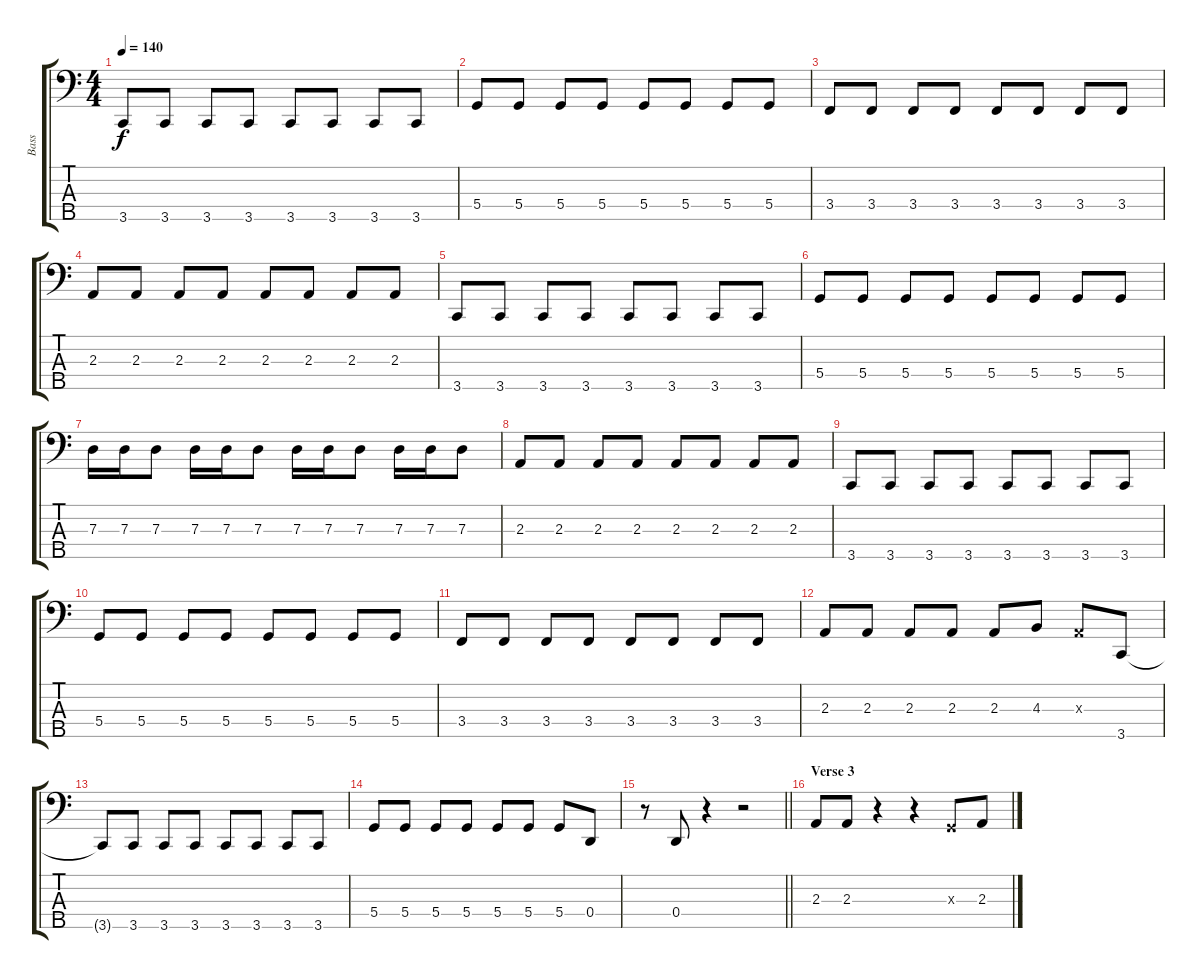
\track ("Bass" "Bass") {instrument electricbasspick}
\staff {score tabs}
\tuning (F2 C2 G1 D1 A0) {hide}
\ts (4 4)
\tempo 140
\clef f4
\ks c
3.5.8{dy f} 3.5.8 3.5.8 3.5.8 3.5.8 3.5.8 3.5.8 3.5.8 |
5.4.8 5.4.8 5.4.8 5.4.8 5.4.8 5.4.8 5.4.8 5.4.8 |
3.4.8 3.4.8 3.4.8 3.4.8 3.4.8 3.4.8 3.4.8 3.4.8 |
2.3.8 2.3.8 2.3.8 2.3.8 2.3.8 2.3.8 2.3.8 2.3.8 |
3.5.8 3.5.8 3.5.8 3.5.8 3.5.8 3.5.8 3.5.8 3.5.8 |
5.4.8 5.4.8 5.4.8 5.4.8 5.4.8 5.4.8 5.4.8 5.4.8 |
7.3.16 7.3.16 7.3.8 7.3.16 7.3.16 7.3.8 7.3.16 7.3.16 7.3.8 7.3.16 7.3.16 7.3.8 |
2.3.8 2.3.8 2.3.8 2.3.8 2.3.8 2.3.8 2.3.8 2.3.8 |
3.5.8 3.5.8 3.5.8 3.5.8 3.5.8 3.5.8 3.5.8 3.5.8 |
5.4.8 5.4.8 5.4.8 5.4.8 5.4.8 5.4.8 5.4.8 5.4.8 |
3.4.8 3.4.8 3.4.8 3.4.8 3.4.8 3.4.8 3.4.8 3.4.8 |
2.3.8 2.3.8 2.3.8 2.3.8 2.3.8 4.3.8 2.3{x}.8 3.5.8 |
3.5{t}.8 3.5.8 3.5.8 3.5.8 3.5.8 3.5.8 3.5.8 3.5.8 |
5.4.8 5.4.8 5.4.8 5.4.8 5.4.8 5.4.8 5.4.8 0.4.8 |
\barLineRight lightlight
r.8 0.4.8 r.4 r.2 |
\section ("" "Verse 3")
2.3.8 2.3.8 r.4 r.4 0.3{x}.8 2.3.8
